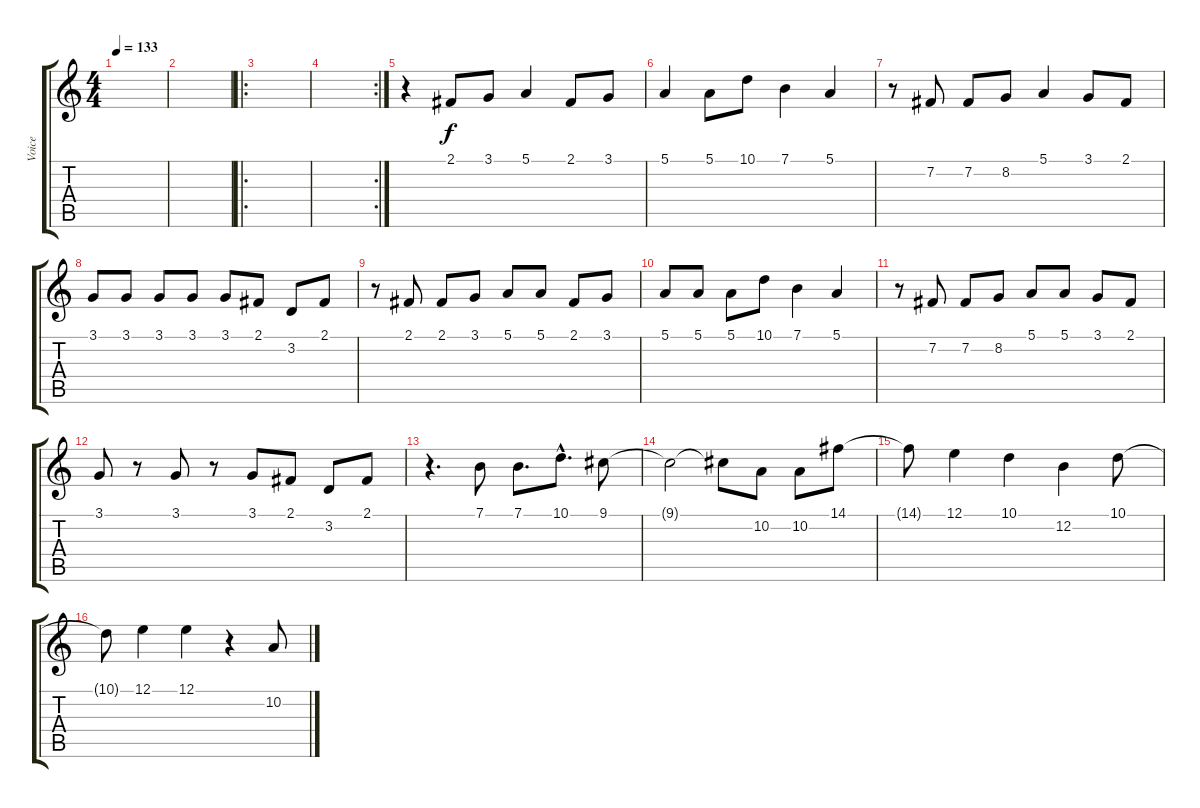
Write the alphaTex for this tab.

\track ("Voice" "Voice") {instrument englishhorn}
\staff {score tabs}
\tuning (E4 B3 G3 D3 A2 E2) {hide}
\ts (4 4)
\tempo 133
\clef g2
\ks c
|
|
\ro
|
\rc 2
|
r.4 2.1.8 3.1.8 5.1.4 2.1.8 3.1.8 |
5.1.4 5.1.8 10.1.8 7.1.4 5.1.4 |
r.8 7.2.8 7.2.8 8.2.8 5.1.4 3.1.8 2.1.8 |
3.1.8 3.1.8 3.1.8 3.1.8 3.1.8 2.1.8 3.2.8 2.1.8 |
r.8 2.1.8 2.1.8 3.1.8 5.1.8 5.1.8 2.1.8 3.1.8 |
5.1.8 5.1.8 5.1.8 10.1.8 7.1.4 5.1.4 |
r.8 7.2.8 7.2.8 8.2.8 5.1.8 5.1.8 3.1.8 2.1.8 |
3.1.8 r.8 3.1.8 r.8 3.1.8 2.1.8 3.2.8 2.1.8 |
r.4{d} 7.1.8 7.1.8{d} 10.1{hac}.8{d} 9.1.8 |
9.1{t}.2 9.1{t}.8 10.2.8 10.2.8 14.1.8 |
14.1{t}.8 12.1.4 10.1.4 12.2.4 10.1.8 |
10.1{t}.8 12.1.4 12.1.4 r.4 10.2.8
